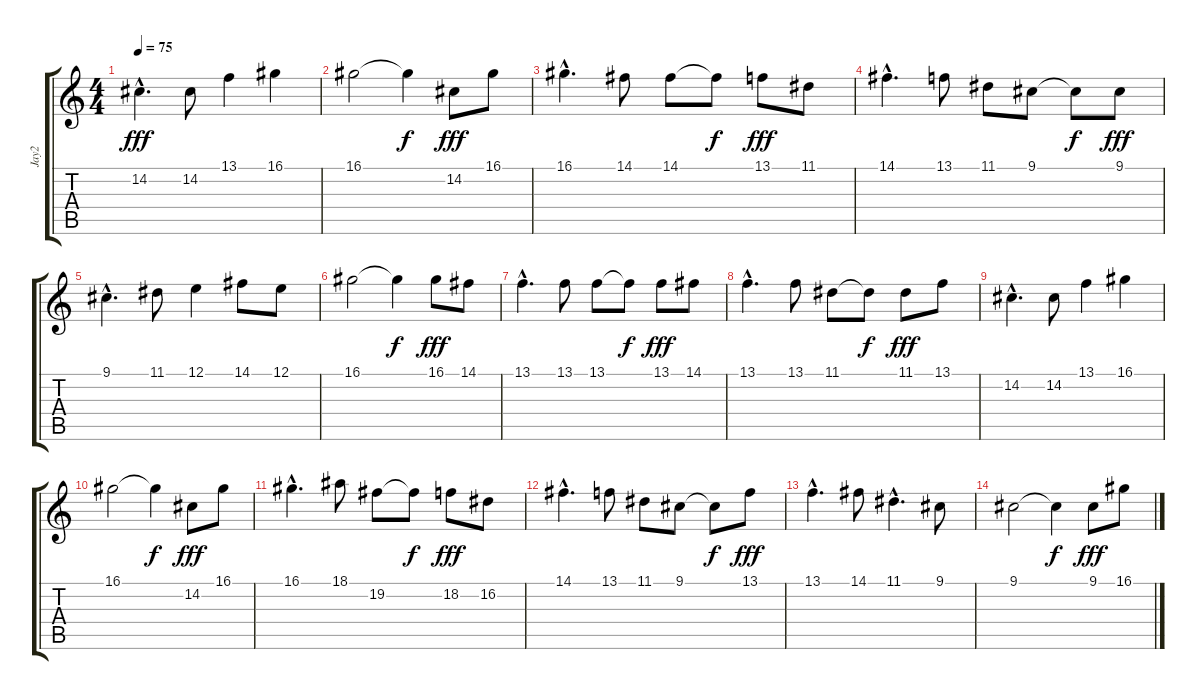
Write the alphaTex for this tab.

\track ("Jay2" "Jay2") {instrument voiceoohs}
\staff {score tabs}
\tuning (E4 B3 G3 D3 A2 E2) {hide}
\ts (4 4)
\tempo 75
\clef g2
\ks c
14.2{hac}.4{d dy fff} 14.2.8 13.1.4 16.1.4 |
16.1.2 16.1{t}.4{dy f} 14.2.8{dy fff} 16.1.8 |
16.1{hac}.4{d} 14.1.8 14.1.8 14.1{t}.8{dy f} 13.1.8{dy fff} 11.1.8 |
14.1{hac}.4{d} 13.1.8 11.1.8 9.1.8 9.1{t}.8{dy f} 9.1.8{dy fff} |
9.1{hac}.4{d} 11.1.8 12.1.4 14.1.8 12.1.8 |
16.1.2 16.1{t}.4{dy f} 16.1.8{dy fff} 14.1.8 |
13.1{hac}.4{d} 13.1.8 13.1.8 13.1{t}.8{dy f} 13.1.8{dy fff} 14.1.8 |
13.1{hac}.4{d} 13.1.8 11.1.8 11.1{t}.8{dy f} 11.1.8{dy fff} 13.1.8 |
14.2{hac}.4{d} 14.2.8 13.1.4 16.1.4 |
16.1.2 16.1{t}.4{dy f} 14.2.8{dy fff} 16.1.8 |
16.1{hac}.4{d} 18.1.8 19.2.8 19.2{t}.8{dy f} 18.2.8{dy fff} 16.2.8 |
14.1{hac}.4{d} 13.1.8 11.1.8 9.1.8 9.1{t}.8{dy f} 13.1.8{dy fff} |
13.1{hac}.4{d} 14.1.8 11.1{hac}.4{d} 9.1.8 |
9.1.2 9.1{t}.4{dy f} 9.1.8{dy fff} 16.1.8
